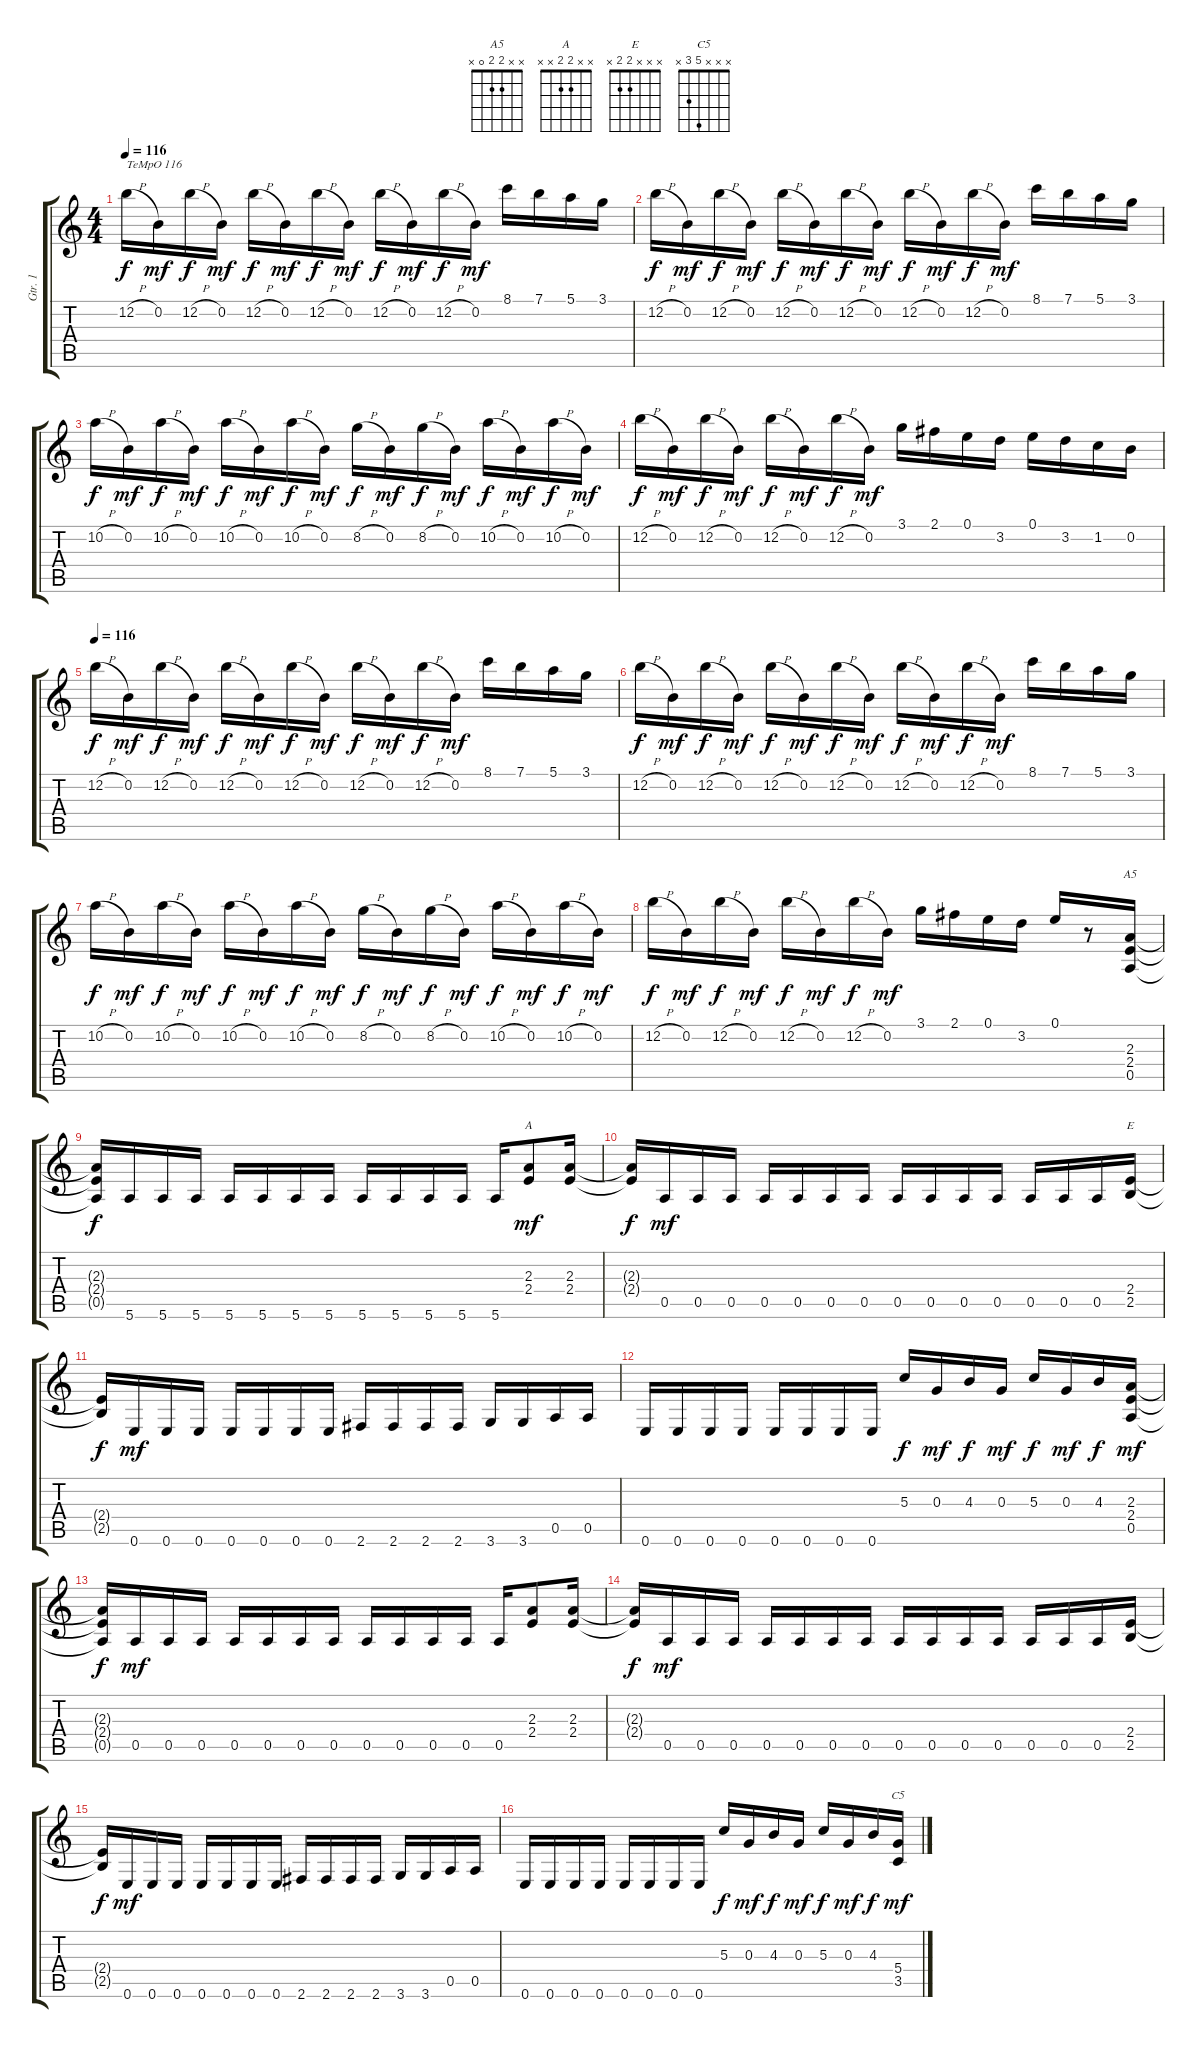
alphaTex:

\track ("Gtr. 1" "Gtr. 1") {instrument overdrivenguitar}
\staff {score tabs}
\tuning (E4 B3 G3 D3 A2 E2) {hide}
\chord ("A5" x x 2 2 0 x)
\chord ("A" x x 2 2 x x)
\chord ("E" x x x 2 2 x)
\chord ("C5" x x x 5 3 x)
\ts (4 4)
\tempo 116
\clef g2
\ks c
12.2{h}.16{txt "TeMpO 116" dy f instrument overdrivenguitar} 0.2.16{dy mf} 12.2{h}.16{dy f} 0.2.16{dy mf} 12.2{h}.16{dy f} 0.2.16{dy mf} 12.2{h}.16{dy f} 0.2.16{dy mf} 12.2{h}.16{dy f} 0.2.16{dy mf} 12.2{h}.16{dy f} 0.2.16{dy mf} 8.1.16 7.1.16 5.1.16 3.1.16 |
12.2{h}.16{dy f} 0.2.16{dy mf} 12.2{h}.16{dy f} 0.2.16{dy mf} 12.2{h}.16{dy f} 0.2.16{dy mf} 12.2{h}.16{dy f} 0.2.16{dy mf} 12.2{h}.16{dy f} 0.2.16{dy mf} 12.2{h}.16{dy f} 0.2.16{dy mf} 8.1.16 7.1.16 5.1.16 3.1.16 |
10.2{h}.16{dy f} 0.2.16{dy mf} 10.2{h}.16{dy f} 0.2.16{dy mf} 10.2{h}.16{dy f} 0.2.16{dy mf} 10.2{h}.16{dy f} 0.2.16{dy mf} 8.2{h}.16{dy f} 0.2.16{dy mf} 8.2{h}.16{dy f} 0.2.16{dy mf} 10.2{h}.16{dy f} 0.2.16{dy mf} 10.2{h}.16{dy f} 0.2.16{dy mf} |
12.2{h}.16{dy f} 0.2.16{dy mf} 12.2{h}.16{dy f} 0.2.16{dy mf} 12.2{h}.16{dy f} 0.2.16{dy mf} 12.2{h}.16{dy f} 0.2.16{dy mf} 3.1.16 2.1.16 0.1.16 3.2.16 0.1.16 3.2.16 1.2.16 0.2.16 |
\tempo 116
12.2{h}.16{dy f} 0.2.16{dy mf} 12.2{h}.16{dy f} 0.2.16{dy mf} 12.2{h}.16{dy f} 0.2.16{dy mf} 12.2{h}.16{dy f} 0.2.16{dy mf} 12.2{h}.16{dy f} 0.2.16{dy mf} 12.2{h}.16{dy f} 0.2.16{dy mf} 8.1.16 7.1.16 5.1.16 3.1.16 |
12.2{h}.16{dy f} 0.2.16{dy mf} 12.2{h}.16{dy f} 0.2.16{dy mf} 12.2{h}.16{dy f} 0.2.16{dy mf} 12.2{h}.16{dy f} 0.2.16{dy mf} 12.2{h}.16{dy f} 0.2.16{dy mf} 12.2{h}.16{dy f} 0.2.16{dy mf} 8.1.16 7.1.16 5.1.16 3.1.16 |
10.2{h}.16{dy f} 0.2.16{dy mf} 10.2{h}.16{dy f} 0.2.16{dy mf} 10.2{h}.16{dy f} 0.2.16{dy mf} 10.2{h}.16{dy f} 0.2.16{dy mf} 8.2{h}.16{dy f} 0.2.16{dy mf} 8.2{h}.16{dy f} 0.2.16{dy mf} 10.2{h}.16{dy f} 0.2.16{dy mf} 10.2{h}.16{dy f} 0.2.16{dy mf} |
12.2{h}.16{dy f} 0.2.16{dy mf} 12.2{h}.16{dy f} 0.2.16{dy mf} 12.2{h}.16{dy f} 0.2.16{dy mf} 12.2{h}.16{dy f} 0.2.16{dy mf} 3.1.16 2.1.16 0.1.16 3.2.16 0.1.16 r.8 (2.3 2.4 0.5).16{ch "A5"} |
(2.3{t} 2.4{t} 0.5{t}).16{dy f} 5.6.16 5.6.16 5.6.16 5.6.16 5.6.16 5.6.16 5.6.16 5.6.16 5.6.16 5.6.16 5.6.16 5.6.16 (2.3 2.4).8{ch "A" dy mf} (2.3 2.4).16 |
(2.3{t} 2.4{t}).16{dy f} 0.5.16{dy mf} 0.5.16 0.5.16 0.5.16 0.5.16 0.5.16 0.5.16 0.5.16 0.5.16 0.5.16 0.5.16 0.5.16 0.5.16 0.5.16 (2.4 2.5).16{ch "E"} |
(2.4{t} 2.5{t}).16{dy f} 0.6.16{dy mf} 0.6.16 0.6.16 0.6.16 0.6.16 0.6.16 0.6.16 2.6.16 2.6.16 2.6.16 2.6.16 3.6.16 3.6.16 0.5.16 0.5.16 |
0.6.16 0.6.16 0.6.16 0.6.16 0.6.16 0.6.16 0.6.16 0.6.16 5.3.16{dy f} 0.3.16{dy mf} 4.3.16{dy f} 0.3.16{dy mf} 5.3.16{dy f} 0.3.16{dy mf} 4.3.16{dy f} (2.3 2.4 0.5).16{dy mf} |
(2.3{t} 2.4{t} 0.5{t}).16{dy f} 0.5.16{dy mf} 0.5.16 0.5.16 0.5.16 0.5.16 0.5.16 0.5.16 0.5.16 0.5.16 0.5.16 0.5.16 0.5.16 (2.3 2.4).8 (2.3 2.4).16 |
(2.3{t} 2.4{t}).16{dy f} 0.5.16{dy mf} 0.5.16 0.5.16 0.5.16 0.5.16 0.5.16 0.5.16 0.5.16 0.5.16 0.5.16 0.5.16 0.5.16 0.5.16 0.5.16 (2.4 2.5).16 |
(2.4{t} 2.5{t}).16{dy f} 0.6.16{dy mf} 0.6.16 0.6.16 0.6.16 0.6.16 0.6.16 0.6.16 2.6.16 2.6.16 2.6.16 2.6.16 3.6.16 3.6.16 0.5.16 0.5.16 |
0.6.16 0.6.16 0.6.16 0.6.16 0.6.16 0.6.16 0.6.16 0.6.16 5.3.16{dy f} 0.3.16{dy mf} 4.3.16{dy f} 0.3.16{dy mf} 5.3.16{dy f} 0.3.16{dy mf} 4.3.16{dy f} (5.4 3.5).16{ch "C5" dy mf}
